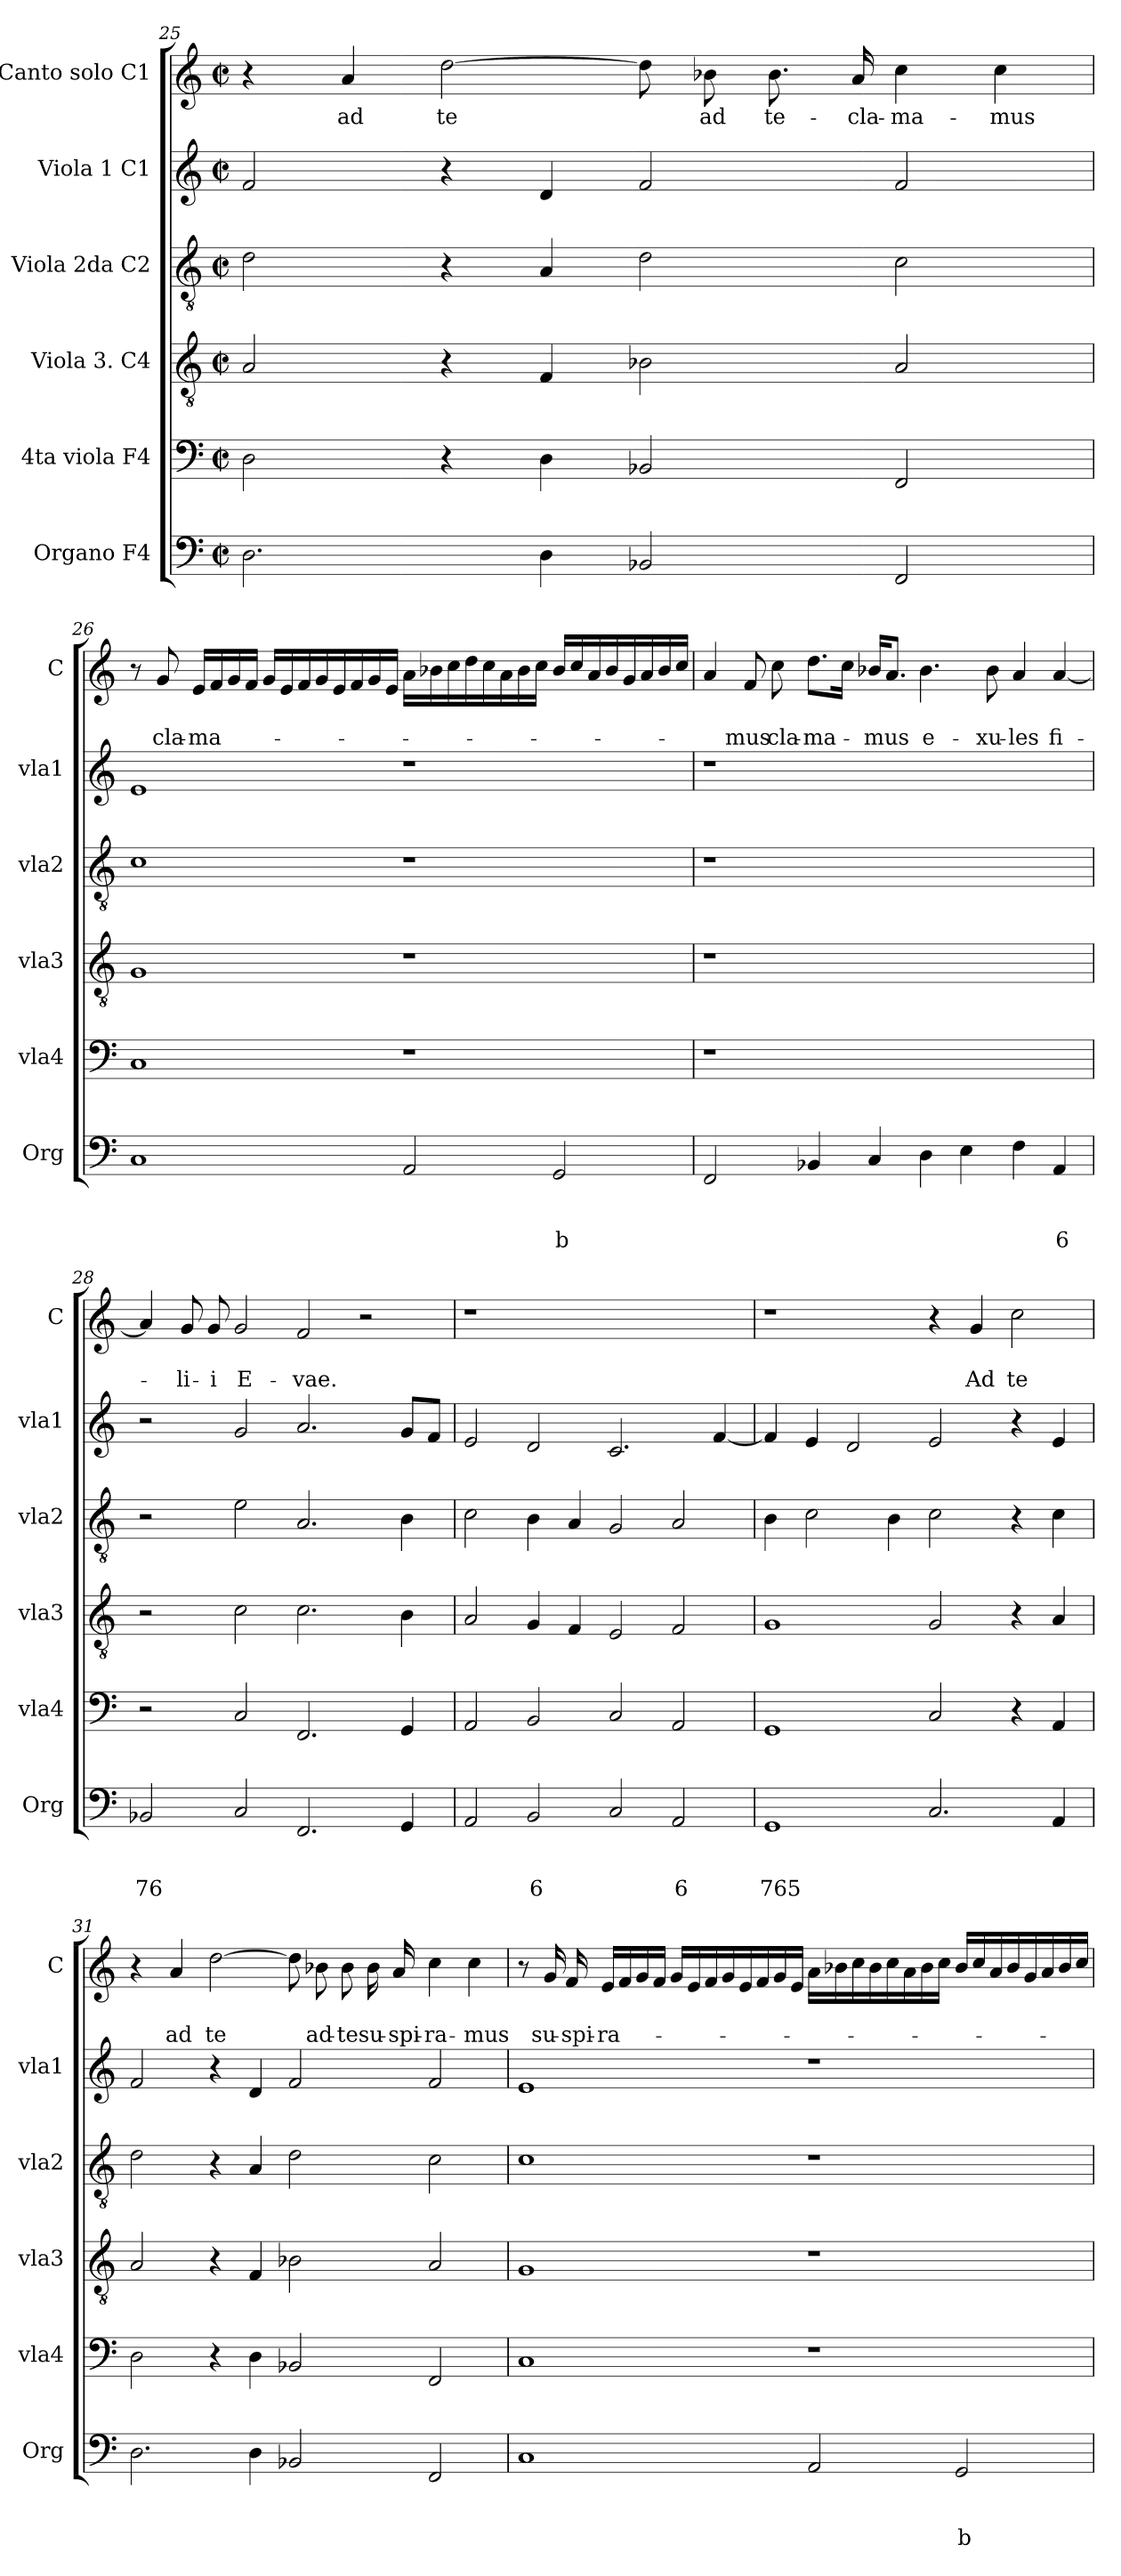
**kern	**text	**text	**text	**kern	**kern	**kern	**kern	**kern	**text	**text
*part6	*part6	*part6	*part6	*part5	*part4	*part3	*part2	*part1	*part1	*part1
*staff6	*staff6	*staff6	*staff6	*staff5	*staff4	*staff3	*staff2	*staff1	*staff1	*staff1
*I"Organo F4	*	*	*	*I"4ta viola F4	*I"Viola 3. C4	*I"Viola 2da C2	*I"Viola 1 C1	*I"Canto solo C1	*	*
*I'Org	*	*	*	*I'vla4	*I'vla3	*I'vla2	*I'vla1	*I'C	*	*
*clefF4	*	*	*	*clefF4	*clefGv2	*clefGv2	*clefG2	*clefG2	*	*
*k[]	*	*	*	*k[]	*k[]	*k[]	*k[]	*k[]	*	*
*a:	*	*	*	*a:	*a:	*a:	*a:	*a:	*	*
*M2/2	*	*	*	*M2/2	*M2/2	*M2/2	*M2/2	*M2/2	*	*
*met(c|)	*	*	*	*met(c|)	*met(c|)	*met(c|)	*met(c|)	*met(c|)	*	*
=25	=25	=25	=25	=25	=25	=25	=25	=25	=25	=25
2.D\	.	.	.	2D\	2A/	2d\	2f/	4r	.	.
!	!	!	!	!	!	!	!	!	!LO:LY:b	!
.	.	.	.	.	.	.	.	4a/	ad	.
!	!	!	!	!	!	!	!	!	!LO:LY:b	!
.	.	.	.	4r	4r	4r	4r	[2dd\	te	.
4D\	.	.	.	4D\	4F/	4A/	4d/	.	.	.
2BB-X/	.	.	.	2BB-X/	2B-X\	2d\	2f/	8dd\]	.	.
!	!	!	!	!	!	!	!	!	!LO:LY:b	!
.	.	.	.	.	.	.	.	8b-X\	ad	.
!	!	!	!	!	!	!	!	!	!LO:LY:b	!
.	.	.	.	.	.	.	.	8.b-\	te-	.
!	!	!	!	!	!	!	!	!	!LO:LY:b	!
.	.	.	.	.	.	.	.	16a/	-cla-	.
!	!	!	!	!	!	!	!	!	!LO:LY:b	!
2FF/	.	.	.	2FF/	2A/	2c\	2f/	4cc\	-ma-	.
!	!	!	!	!	!	!	!	!	!LO:LY:b	!
.	.	.	.	.	.	.	.	4cc\	-mus	.
!!LO:LB:g=z
=26	=26	=26	=26	=26	=26	=26	=26	=26	=26	=26
1C	.	.	.	1C	1G	1c	1e	8r	.	.
!	!	!	!	!	!	!	!	!	!	!LO:LY:b
.	.	.	.	.	.	.	.	8g/	.	cla-
!	!	!	!	!	!	!	!	!	!	!LO:LY:b
.	.	.	.	.	.	.	.	16e/LL	.	-ma-
.	.	.	.	.	.	.	.	16f/	.	.
.	.	.	.	.	.	.	.	16g/	.	.
.	.	.	.	.	.	.	.	16f/JJ	.	.
.	.	.	.	.	.	.	.	16g/LL	.	.
.	.	.	.	.	.	.	.	16e/	.	.
.	.	.	.	.	.	.	.	16f/	.	.
.	.	.	.	.	.	.	.	16g/	.	.
.	.	.	.	.	.	.	.	16e/	.	.
.	.	.	.	.	.	.	.	16f/	.	.
.	.	.	.	.	.	.	.	16g/	.	.
.	.	.	.	.	.	.	.	16e/JJ	.	.
2AA/	.	.	.	1r	1r	1r	1r	16a\LL	.	.
.	.	.	.	.	.	.	.	16b-X\	.	.
.	.	.	.	.	.	.	.	16cc\	.	.
.	.	.	.	.	.	.	.	16dd\	.	.
.	.	.	.	.	.	.	.	16cc\	.	.
.	.	.	.	.	.	.	.	16a\	.	.
.	.	.	.	.	.	.	.	16b-\	.	.
.	.	.	.	.	.	.	.	16cc\JJ	.	.
!	!	!	!LO:LY:b	!	!	!	!	!	!	!
2GG/	.	.	b	.	.	.	.	16b-/LL	.	.
.	.	.	.	.	.	.	.	16cc/	.	.
.	.	.	.	.	.	.	.	16a/	.	.
.	.	.	.	.	.	.	.	16b-/	.	.
.	.	.	.	.	.	.	.	16g/	.	.
.	.	.	.	.	.	.	.	16a/	.	.
.	.	.	.	.	.	.	.	16b-/	.	.
.	.	.	.	.	.	.	.	16cc/JJ	.	.
=27	=27	=27	=27	=27	=27	=27	=27	=27	=27	=27
2FF/	.	.	.	1r	1r	1r	1r	4a/	.	.
!	!	!	!	!	!	!	!	!	!	!LO:LY:b
.	.	.	.	.	.	.	.	8f/	.	-mus
!	!	!	!	!	!	!	!	!	!	!LO:LY:b
.	.	.	.	.	.	.	.	8cc\	.	cla-
!	!	!	!	!	!	!	!	!	!	!LO:LY:b
4BB-X/	.	.	.	.	.	.	.	8.dd\L	.	-ma-
.	.	.	.	.	.	.	.	16cc\Jk	.	.
!	!	!	!	!	!	!	!	!	!	!LO:LY:b
4C/	.	.	.	.	.	.	.	16b-X/KL	.	-mus
.	.	.	.	.	.	.	.	8.a/J	.	.
!	!	!	!	!	!	!	!	!	!	!LO:LY:b
4D\	.	.	.	1ryy	1ryy	1ryy	1ryy	4.b-\	.	e-
4E\	.	.	.	.	.	.	.	.	.	.
!	!	!	!	!	!	!	!	!	!	!LO:LY:b
.	.	.	.	.	.	.	.	8b-\	.	-xu-
!	!	!	!	!	!	!	!	!	!	!LO:LY:b
4F\	.	.	.	.	.	.	.	4a/	.	-les
!	!	!	!LO:LY:b	!	!	!	!	!	!	!LO:LY:b
4AA/	.	.	6	.	.	.	.	[4a/	.	fi-
!!LO:PB:g=z
=28	=28	=28	=28	=28	=28	=28	=28	=28	=28	=28
!	!	!	!LO:LY:b	!	!	!	!	!	!	!
2BB-X/	.	.	76	2r	2r	2r	2r	4a/]	.	.
!	!	!	!	!	!	!	!	!	!	!LO:LY:b
.	.	.	.	.	.	.	.	8g/	.	-li-
!	!	!	!	!	!	!	!	!	!	!LO:LY:b
.	.	.	.	.	.	.	.	8g/	.	-i
!	!	!	!	!	!	!	!	!	!	!LO:LY:b
2C/	.	.	.	2C/	2c\	2e\	2g/	2g/	.	E-
!	!	!	!	!	!	!	!	!	!	!LO:LY:b
2.FF/	.	.	.	2.FF/	2.c\	2.A/	2.a/	2f/	.	-vae.
.	.	.	.	.	.	.	.	2r	.	.
4GG/	.	.	.	4GG/	4B\	4B\	8g/L	.	.	.
.	.	.	.	.	.	.	8f/J	.	.	.
=29	=29	=29	=29	=29	=29	=29	=29	=29	=29	=29
2AA/	.	.	.	2AA/	2A/	2c\	2e/	1r	.	.
!	!	!	!LO:LY:b	!	!	!	!	!	!	!
2BB/	.	.	6	2BB/	4G/	4B\	2d/	.	.	.
.	.	.	.	.	4F/	4A/	.	.	.	.
2C/	.	.	.	2C/	2E/	2G/	2.c/	1ryy	.	.
!	!	!	!LO:LY:b	!	!	!	!	!	!	!
2AA/	.	.	6	2AA/	2F/	2A/	.	.	.	.
.	.	.	.	.	.	.	[4f/	.	.	.
=30	=30	=30	=30	=30	=30	=30	=30	=30	=30	=30
!	!	!	!LO:LY:b	!	!	!	!	!	!	!
1GG	.	.	765	1GG	1G	4B\	4f/]	1r	.	.
.	.	.	.	.	.	2c\	4e/	.	.	.
.	.	.	.	.	.	.	2d/	.	.	.
.	.	.	.	.	.	4B\	.	.	.	.
2.C/	.	.	.	2C/	2G/	2c\	2e/	4r	.	.
!	!	!	!	!	!	!	!	!	!	!LO:LY:b
.	.	.	.	.	.	.	.	4g/	.	Ad
!	!	!	!	!	!	!	!	!	!	!LO:LY:b
.	.	.	.	4r	4r	4r	4r	2cc\	.	te
4AA/	.	.	.	4AA/	4A/	4c\	4e/	.	.	.
=31	=31	=31	=31	=31	=31	=31	=31	=31	=31	=31
2.D\	.	.	.	2D\	2A/	2d\	2f/	4r	.	.
!	!	!	!	!	!	!	!	!	!	!LO:LY:b
.	.	.	.	.	.	.	.	4a/	.	ad
!	!	!	!	!	!	!	!	!	!	!LO:LY:b
.	.	.	.	4r	4r	4r	4r	[2dd\	.	te
4D\	.	.	.	4D\	4F/	4A/	4d/	.	.	.
2BB-X/	.	.	.	2BB-X/	2B-X\	2d\	2f/	8dd\]	.	.
!	!	!	!	!	!	!	!	!	!	!LO:LY:b
.	.	.	.	.	.	.	.	8b-X\	.	ad-
!	!	!	!	!	!	!	!	!	!	!LO:LY:b
.	.	.	.	.	.	.	.	8b-\	.	-te
!	!	!	!	!	!	!	!	!	!	!LO:LY:b
.	.	.	.	.	.	.	.	16b-\	.	su-
!	!	!	!	!	!	!	!	!	!	!LO:LY:b
.	.	.	.	.	.	.	.	16a/	.	-spi-
!	!	!	!	!	!	!	!	!	!	!LO:LY:b
2FF/	.	.	.	2FF/	2A/	2c\	2f/	4cc\	.	-ra-
!	!	!	!	!	!	!	!	!	!	!LO:LY:b
.	.	.	.	.	.	.	.	4cc\	.	-mus
!!LO:LB:g=z
=32	=32	=32	=32	=32	=32	=32	=32	=32	=32	=32
1C	.	.	.	1C	1G	1c	1e	8r	.	.
!	!	!	!	!	!	!	!	!	!	!LO:LY:b
.	.	.	.	.	.	.	.	16g/	.	su-
!	!	!	!	!	!	!	!	!	!	!LO:LY:b
.	.	.	.	.	.	.	.	16f/	.	-spi-
!	!	!	!	!	!	!	!	!	!	!LO:LY:b
.	.	.	.	.	.	.	.	16e/LL	.	-ra-
.	.	.	.	.	.	.	.	16f/	.	.
.	.	.	.	.	.	.	.	16g/	.	.
.	.	.	.	.	.	.	.	16f/JJ	.	.
.	.	.	.	.	.	.	.	16g/LL	.	.
.	.	.	.	.	.	.	.	16e/	.	.
.	.	.	.	.	.	.	.	16f/	.	.
.	.	.	.	.	.	.	.	16g/	.	.
.	.	.	.	.	.	.	.	16e/	.	.
.	.	.	.	.	.	.	.	16f/	.	.
.	.	.	.	.	.	.	.	16g/	.	.
.	.	.	.	.	.	.	.	16e/JJ	.	.
2AA/	.	.	.	1r	1r	1r	1r	16a\LL	.	.
.	.	.	.	.	.	.	.	16b-X\	.	.
.	.	.	.	.	.	.	.	16cc\	.	.
.	.	.	.	.	.	.	.	16b-\	.	.
.	.	.	.	.	.	.	.	16cc\	.	.
.	.	.	.	.	.	.	.	16a\	.	.
.	.	.	.	.	.	.	.	16b-\	.	.
.	.	.	.	.	.	.	.	16cc\JJ	.	.
!	!	!	!LO:LY:b	!	!	!	!	!	!	!
2GG/	.	.	b	.	.	.	.	16b-/LL	.	.
.	.	.	.	.	.	.	.	16cc/	.	.
.	.	.	.	.	.	.	.	16a/	.	.
.	.	.	.	.	.	.	.	16b-/	.	.
.	.	.	.	.	.	.	.	16g/	.	.
.	.	.	.	.	.	.	.	16a/	.	.
.	.	.	.	.	.	.	.	16b-/	.	.
.	.	.	.	.	.	.	.	16cc/JJ	.	.
=	=	=	=	=	=	=	=	=	=	=
*-	*-	*-	*-	*-	*-	*-	*-	*-	*-	*-
